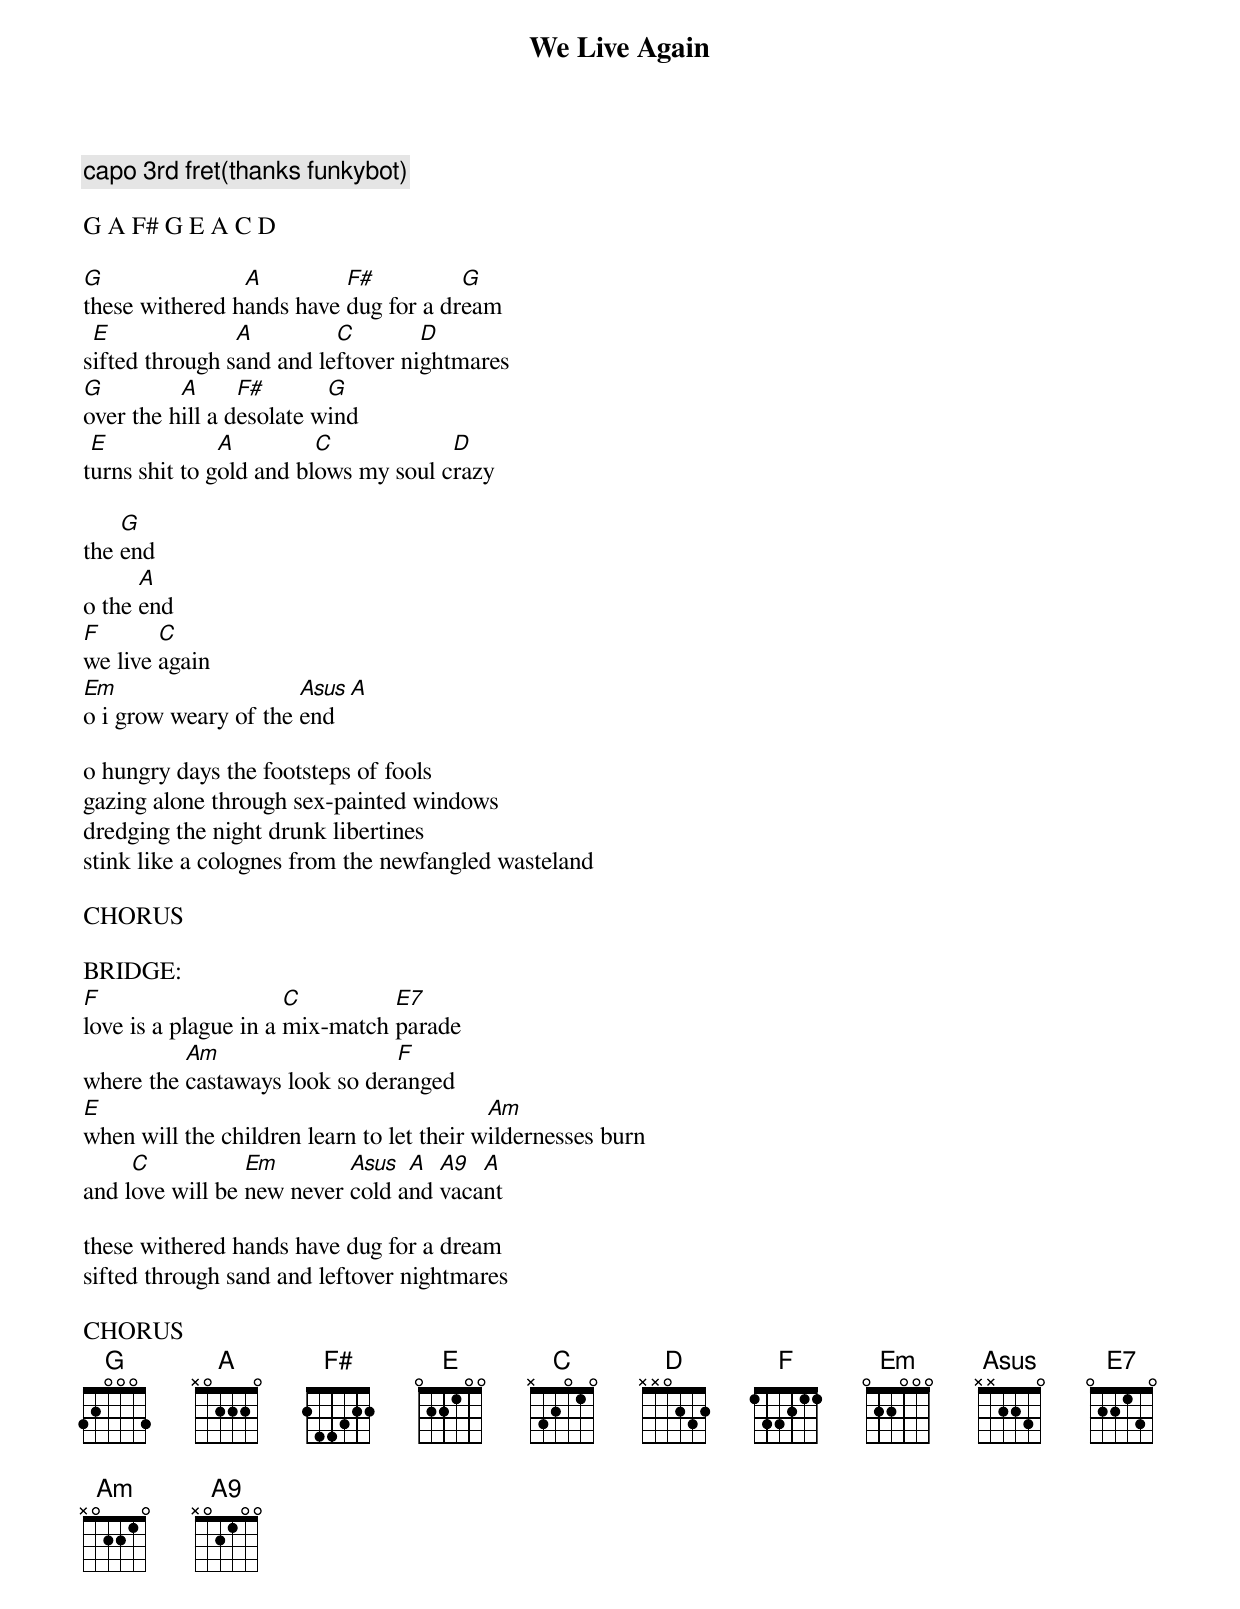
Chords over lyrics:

We Live Again

capo 3rd fret(thanks funkybot)

G A F# G E A C D

G               A         F#          G
these withered hands have dug for a dream
 E              A         C        D
sifted through sand and leftover nightmares
G         A      F#       G
over the hill a desolate wind
 E             A         C            D
turns shit to gold and blows my soul crazy

    G
the end
      A
o the end
F       C
we live again
Em                    Asus  A
o i grow weary of the end

o hungry days the footsteps of fools
gazing alone through sex-painted windows
dredging the night drunk libertines
stink like a colognes from the newfangled wasteland

CHORUS

BRIDGE:
F                     C         E7
love is a plague in a mix-match parade
          Am                   F
where the castaways look so deranged
E                                          Am
when will the children learn to let their wildernesses burn
     C           Em        Asus  A  A9  A
and love will be new never cold and vacant

these withered hands have dug for a dream
sifted through sand and leftover nightmares

CHORUS
